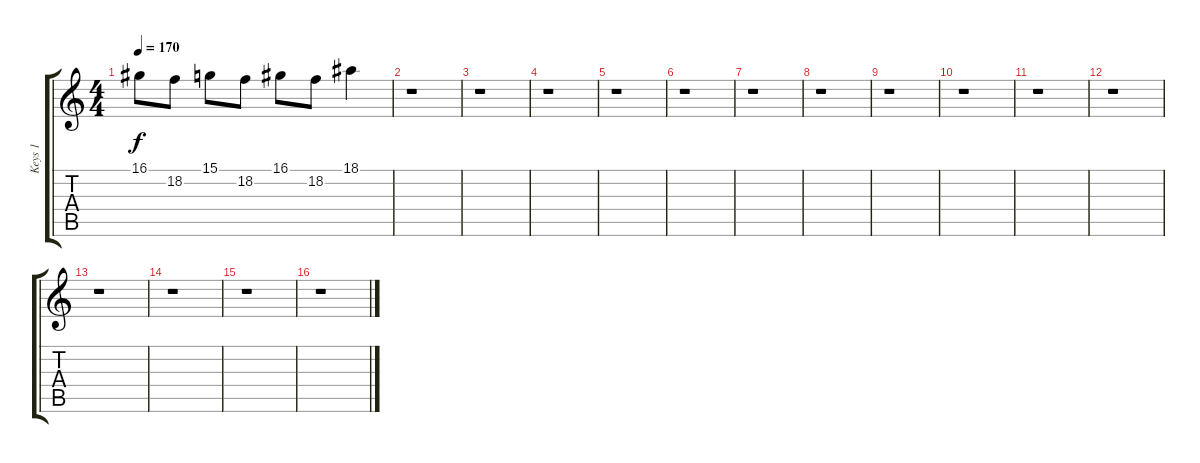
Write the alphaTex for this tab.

\track ("Keys 1" "Keys 1") {instrument synthstrings2}
\staff {score tabs}
\tuning (E4 B3 G3 D3 A2 E2) {hide}
\ts (4 4)
\tempo 170
\clef g2
\ks c
16.1.8{dy f} 18.2.8 15.1.8 18.2.8 16.1.8 18.2.8 18.1.4 |
r.1 |
r.1 |
r.1 |
r.1 |
r.1 |
r.1 |
r.1 |
r.1 |
r.1 |
r.1 |
r.1 |
r.1 |
r.1 |
r.1 |
r.1
